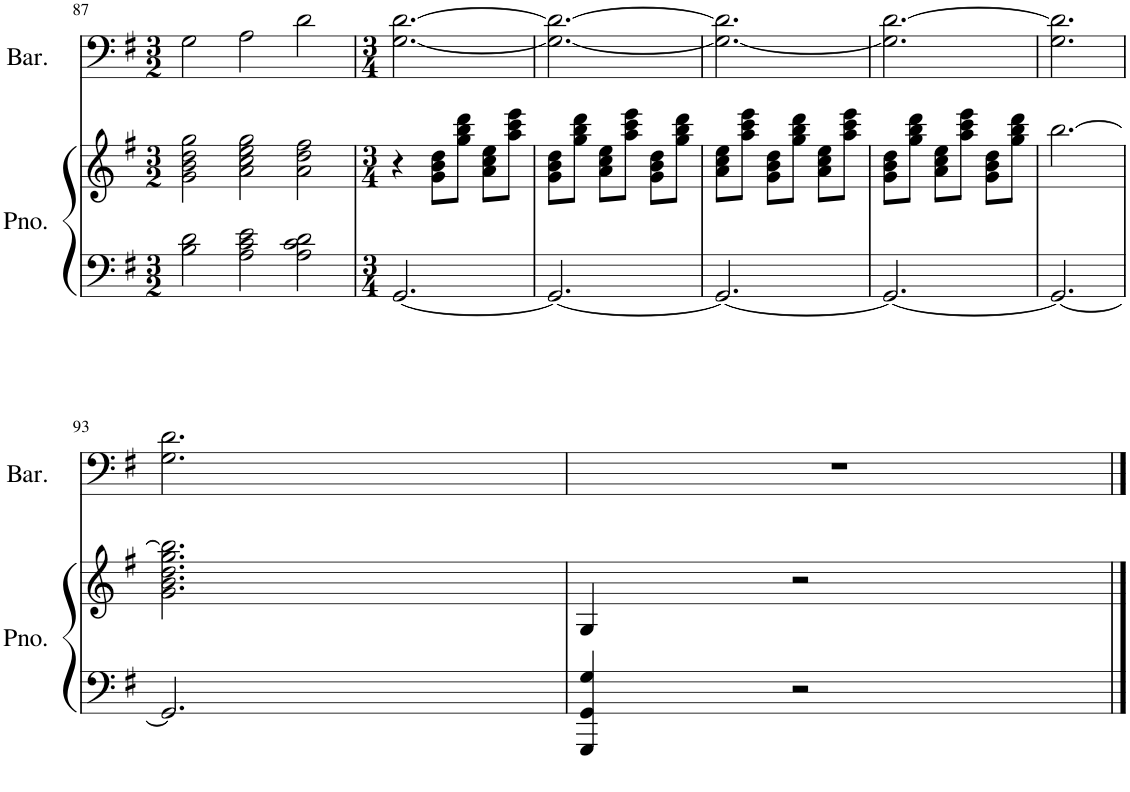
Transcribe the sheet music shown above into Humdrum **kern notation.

**kern	**kern	**kern
*part2	*part2	*part1
*staff3	*staff2	*staff1
*I"Piano	*	*I"Baritone
*I'Pno.	*	*I'Bar.
!!LO:PB:g=z
*clefF4	*clefG2	*clefF4
*k[f#]	*k[f#]	*k[f#]
*M3/2	*M3/2	*M3/2
=87	=87	=87
2B\ 2d\	2g\ 2b\ 2dd\ 2gg\	2G\
2A\ 2c\ 2e\	2a\ 2cc\ 2ee\ 2gg\	2A\
2A\ 2c\ 2d\	2a\ 2dd\ 2ff#\	2d\
=88	=88	=88
*M3/4	*M3/4	*M3/4
[2.GG/	4r	[2.G\ [2.d\
.	8g\ 8b\ 8dd\L	.
.	8gg\ 8bb\ 8ddd\J	.
.	8a\ 8cc\ 8ee\L	.
.	8aa\ 8ccc\ 8eee\J	.
=89	=89	=89
2.GG/_	8g\ 8b\ 8dd\L	2.G\_ 2.d\_
.	8gg\ 8bb\ 8ddd\J	.
.	8a\ 8cc\ 8ee\L	.
.	8aa\ 8ccc\ 8eee\J	.
.	8g\ 8b\ 8dd\L	.
.	8gg\ 8bb\ 8ddd\J	.
=90	=90	=90
2.GG/_	8a\ 8cc\ 8ee\L	2.G\_ 2.d\]
.	8aa\ 8ccc\ 8eee\J	.
.	8g\ 8b\ 8dd\L	.
.	8gg\ 8bb\ 8ddd\J	.
.	8a\ 8cc\ 8ee\L	.
.	8aa\ 8ccc\ 8eee\J	.
=91	=91	=91
2.GG/_	8g\ 8b\ 8dd\L	2.G\] [2.d\
.	8gg\ 8bb\ 8ddd\J	.
.	8a\ 8cc\ 8ee\L	.
.	8aa\ 8ccc\ 8eee\J	.
.	8g\ 8b\ 8dd\L	.
.	8gg\ 8bb\ 8ddd\J	.
=92	=92	=92
2.GG/_	[2.bb\	2.G\ 2.d\]
!!LO:LB:g=z
=93	=93	=93
2.GG/]	2.g\ 2.b\ 2.dd\ 2.gg\ 2.bb\]	2.G\ 2.d\
=94	=94	=94
4GGG/ 4GG/ 4G/	4G/	2.r
2r	2r	.
==	==	==
*-	*-	*-
